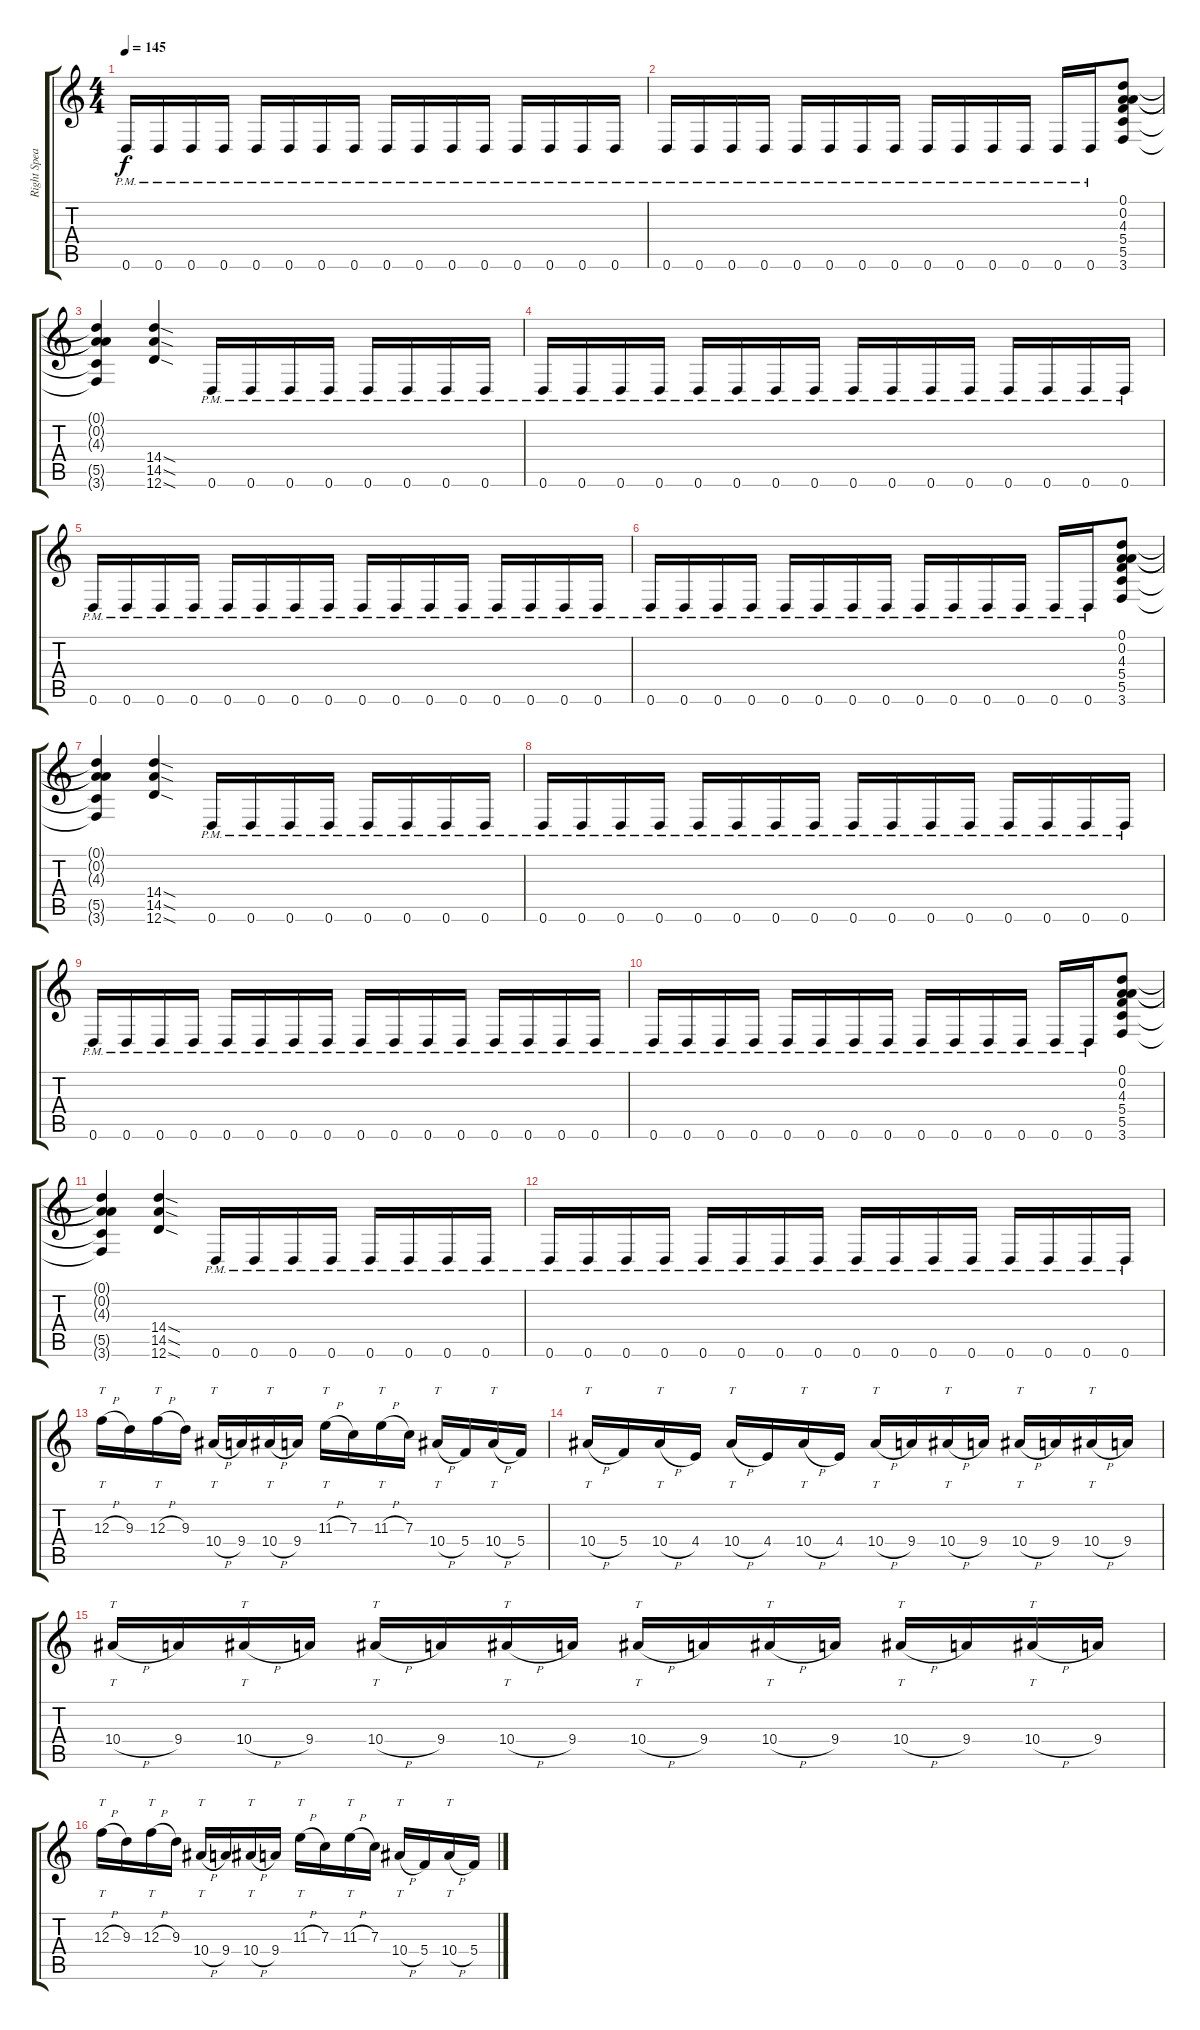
\track ("Right Speaker 1" "Right Spea") {instrument distortionguitar}
\staff {score tabs}
\tuning (D4 A3 F3 C3 G2 D2) {hide}
\ts (4 4)
\tempo 145
\clef g2
\ks c
0.6{pm}.16{dy f} 0.6{pm}.16 0.6{pm}.16 0.6{pm}.16 0.6{pm}.16 0.6{pm}.16 0.6{pm}.16 0.6{pm}.16 0.6{pm}.16 0.6{pm}.16 0.6{pm}.16 0.6{pm}.16 0.6{pm}.16 0.6{pm}.16 0.6{pm}.16 0.6{pm}.16 |
0.6{pm}.16 0.6{pm}.16 0.6{pm}.16 0.6{pm}.16 0.6{pm}.16 0.6{pm}.16 0.6{pm}.16 0.6{pm}.16 0.6{pm}.16 0.6{pm}.16 0.6{pm}.16 0.6{pm}.16 0.6{pm}.16 0.6{pm}.16 (0.1 0.2 4.3 5.4 5.5 3.6).8 |
(0.1{t} 0.2{t} 4.3{t} 5.5{t} 3.6{t}).4 (14.4{sod} 14.5{sod} 12.6{sod}).4 0.6{pm}.16 0.6{pm}.16 0.6{pm}.16 0.6{pm}.16 0.6{pm}.16 0.6{pm}.16 0.6{pm}.16 0.6{pm}.16 |
0.6{pm}.16 0.6{pm}.16 0.6{pm}.16 0.6{pm}.16 0.6{pm}.16 0.6{pm}.16 0.6{pm}.16 0.6{pm}.16 0.6{pm}.16 0.6{pm}.16 0.6{pm}.16 0.6{pm}.16 0.6{pm}.16 0.6{pm}.16 0.6{pm}.16 0.6{pm}.16 |
0.6{pm}.16 0.6{pm}.16 0.6{pm}.16 0.6{pm}.16 0.6{pm}.16 0.6{pm}.16 0.6{pm}.16 0.6{pm}.16 0.6{pm}.16 0.6{pm}.16 0.6{pm}.16 0.6{pm}.16 0.6{pm}.16 0.6{pm}.16 0.6{pm}.16 0.6{pm}.16 |
0.6{pm}.16 0.6{pm}.16 0.6{pm}.16 0.6{pm}.16 0.6{pm}.16 0.6{pm}.16 0.6{pm}.16 0.6{pm}.16 0.6{pm}.16 0.6{pm}.16 0.6{pm}.16 0.6{pm}.16 0.6{pm}.16 0.6{pm}.16 (0.1 0.2 4.3 5.4 5.5 3.6).8 |
(0.1{t} 0.2{t} 4.3{t} 5.5{t} 3.6{t}).4 (14.4{sod} 14.5{sod} 12.6{sod}).4 0.6{pm}.16 0.6{pm}.16 0.6{pm}.16 0.6{pm}.16 0.6{pm}.16 0.6{pm}.16 0.6{pm}.16 0.6{pm}.16 |
0.6{pm}.16 0.6{pm}.16 0.6{pm}.16 0.6{pm}.16 0.6{pm}.16 0.6{pm}.16 0.6{pm}.16 0.6{pm}.16 0.6{pm}.16 0.6{pm}.16 0.6{pm}.16 0.6{pm}.16 0.6{pm}.16 0.6{pm}.16 0.6{pm}.16 0.6{pm}.16 |
0.6{pm}.16 0.6{pm}.16 0.6{pm}.16 0.6{pm}.16 0.6{pm}.16 0.6{pm}.16 0.6{pm}.16 0.6{pm}.16 0.6{pm}.16 0.6{pm}.16 0.6{pm}.16 0.6{pm}.16 0.6{pm}.16 0.6{pm}.16 0.6{pm}.16 0.6{pm}.16 |
0.6{pm}.16 0.6{pm}.16 0.6{pm}.16 0.6{pm}.16 0.6{pm}.16 0.6{pm}.16 0.6{pm}.16 0.6{pm}.16 0.6{pm}.16 0.6{pm}.16 0.6{pm}.16 0.6{pm}.16 0.6{pm}.16 0.6{pm}.16 (0.1 0.2 4.3 5.4 5.5 3.6).8 |
(0.1{t} 0.2{t} 4.3{t} 5.5{t} 3.6{t}).4 (14.4{sod} 14.5{sod} 12.6{sod}).4 0.6{pm}.16 0.6{pm}.16 0.6{pm}.16 0.6{pm}.16 0.6{pm}.16 0.6{pm}.16 0.6{pm}.16 0.6{pm}.16 |
0.6{pm}.16 0.6{pm}.16 0.6{pm}.16 0.6{pm}.16 0.6{pm}.16 0.6{pm}.16 0.6{pm}.16 0.6{pm}.16 0.6{pm}.16 0.6{pm}.16 0.6{pm}.16 0.6{pm}.16 0.6{pm}.16 0.6{pm}.16 0.6{pm}.16 0.6{pm}.16 |
12.3{h}.16{tt} 9.3.16 12.3{h}.16{tt} 9.3.16 10.4{h}.16{tt} 9.4.16 10.4{h}.16{tt} 9.4.16 11.3{h}.16{tt} 7.3.16 11.3{h}.16{tt} 7.3.16 10.4{h}.16{tt} 5.4.16 10.4{h}.16{tt} 5.4.16 |
10.4{h}.16{tt} 5.4.16 10.4{h}.16{tt} 4.4.16 10.4{h}.16{tt} 4.4.16 10.4{h}.16{tt} 4.4.16 10.4{h}.16{tt} 9.4.16 10.4{h}.16{tt} 9.4.16 10.4{h}.16{tt} 9.4.16 10.4{h}.16{tt} 9.4.16 |
10.4{h}.16{tt} 9.4.16 10.4{h}.16{tt} 9.4.16 10.4{h}.16{tt} 9.4.16 10.4{h}.16{tt} 9.4.16 10.4{h}.16{tt} 9.4.16 10.4{h}.16{tt} 9.4.16 10.4{h}.16{tt} 9.4.16 10.4{h}.16{tt} 9.4.16 |
12.3{h}.16{tt} 9.3.16 12.3{h}.16{tt} 9.3.16 10.4{h}.16{tt} 9.4.16 10.4{h}.16{tt} 9.4.16 11.3{h}.16{tt} 7.3.16 11.3{h}.16{tt} 7.3.16 10.4{h}.16{tt} 5.4.16 10.4{h}.16{tt} 5.4.16
